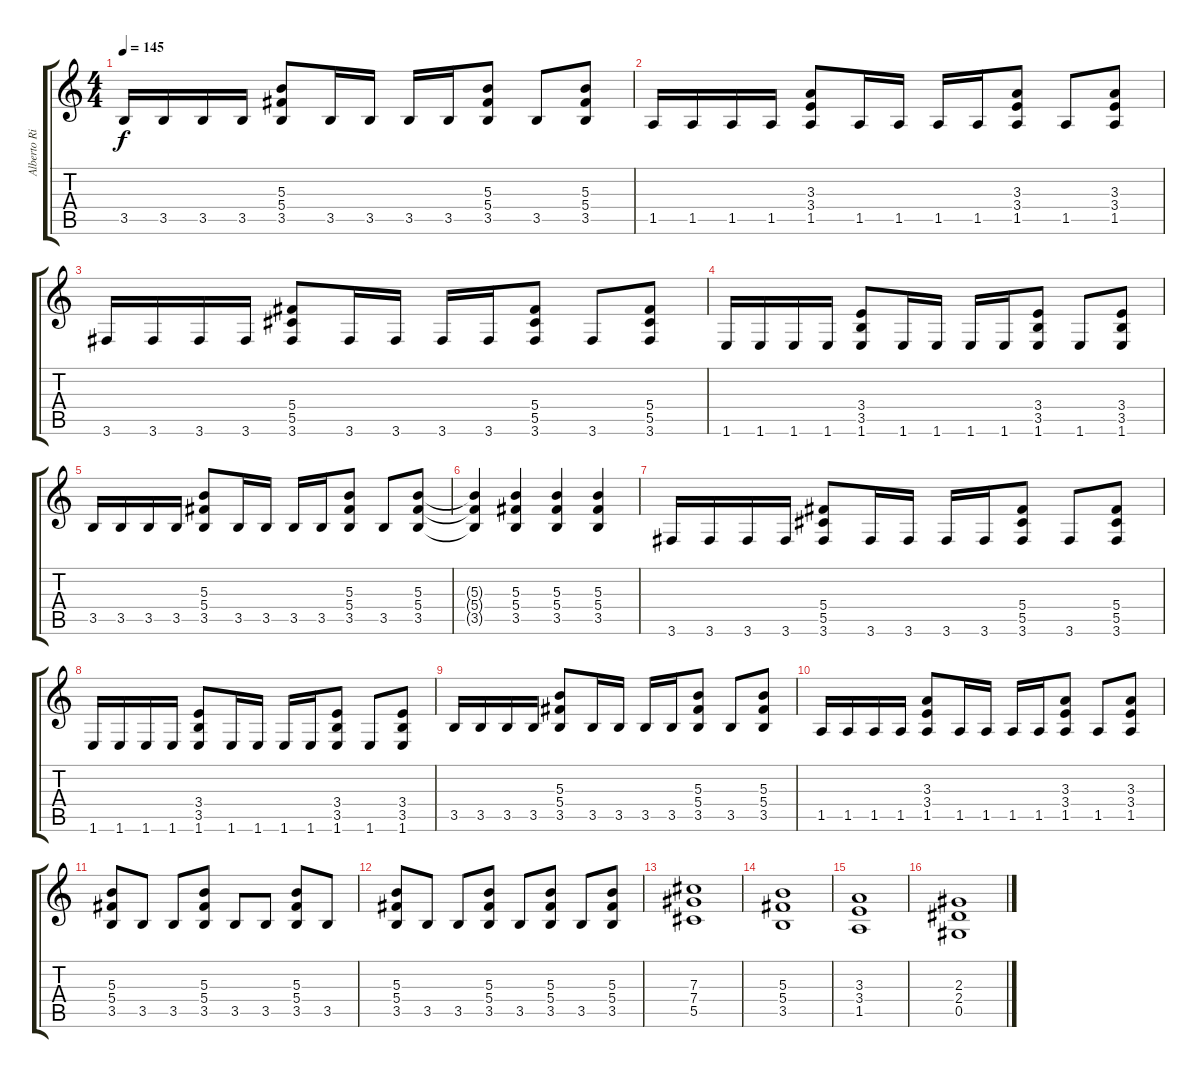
\track ("Alberto Rionda" "Alberto Ri") {instrument distortionguitar}
\staff {score tabs}
\tuning (Eb4 Bb3 Gb3 Db3 Ab2 Eb2) {hide}
\ts (4 4)
\tempo 145
\clef g2
\ks c
3.5.16{dy f} 3.5.16 3.5.16 3.5.16 (5.3 5.4 3.5).8 3.5.16 3.5.16 3.5.16 3.5.16 (5.3 5.4 3.5).8 3.5.8 (5.3 5.4 3.5).8 |
1.5.16 1.5.16 1.5.16 1.5.16 (3.3 3.4 1.5).8 1.5.16 1.5.16 1.5.16 1.5.16 (3.3 3.4 1.5).8 1.5.8 (3.3 3.4 1.5).8 |
3.6.16 3.6.16 3.6.16 3.6.16 (5.4 5.5 3.6).8 3.6.16 3.6.16 3.6.16 3.6.16 (5.4 5.5 3.6).8 3.6.8 (5.4 5.5 3.6).8 |
1.6.16 1.6.16 1.6.16 1.6.16 (3.4 3.5 1.6).8 1.6.16 1.6.16 1.6.16 1.6.16 (3.4 3.5 1.6).8 1.6.8 (3.4 3.5 1.6).8 |
3.5.16 3.5.16 3.5.16 3.5.16 (5.3 5.4 3.5).8 3.5.16 3.5.16 3.5.16 3.5.16 (5.3 5.4 3.5).8 3.5.8 (5.3 5.4 3.5).8 |
(5.3{t} 5.4{t} 3.5{t}).4 (5.3 5.4 3.5).4 (5.3 5.4 3.5).4 (5.3 5.4 3.5).4 |
3.6.16 3.6.16 3.6.16 3.6.16 (5.4 5.5 3.6).8 3.6.16 3.6.16 3.6.16 3.6.16 (5.4 5.5 3.6).8 3.6.8 (5.4 5.5 3.6).8 |
1.6.16 1.6.16 1.6.16 1.6.16 (3.4 3.5 1.6).8 1.6.16 1.6.16 1.6.16 1.6.16 (3.4 3.5 1.6).8 1.6.8 (3.4 3.5 1.6).8 |
3.5.16 3.5.16 3.5.16 3.5.16 (5.3 5.4 3.5).8 3.5.16 3.5.16 3.5.16 3.5.16 (5.3 5.4 3.5).8 3.5.8 (5.3 5.4 3.5).8 |
1.5.16 1.5.16 1.5.16 1.5.16 (3.3 3.4 1.5).8 1.5.16 1.5.16 1.5.16 1.5.16 (3.3 3.4 1.5).8 1.5.8 (3.3 3.4 1.5).8 |
(5.3 5.4 3.5).8 3.5.8 3.5.8 (5.3 5.4 3.5).8 3.5.8 3.5.8 (5.3 5.4 3.5).8 3.5.8 |
(5.3 5.4 3.5).8 3.5.8 3.5.8 (5.3 5.4 3.5).8 3.5.8 (5.3 5.4 3.5).8 3.5.8 (5.3 5.4 3.5).8 |
(7.3 7.4 5.5).1 |
(5.3 5.4 3.5).1 |
(3.3 3.4 1.5).1 |
(2.3 2.4 0.5).1
